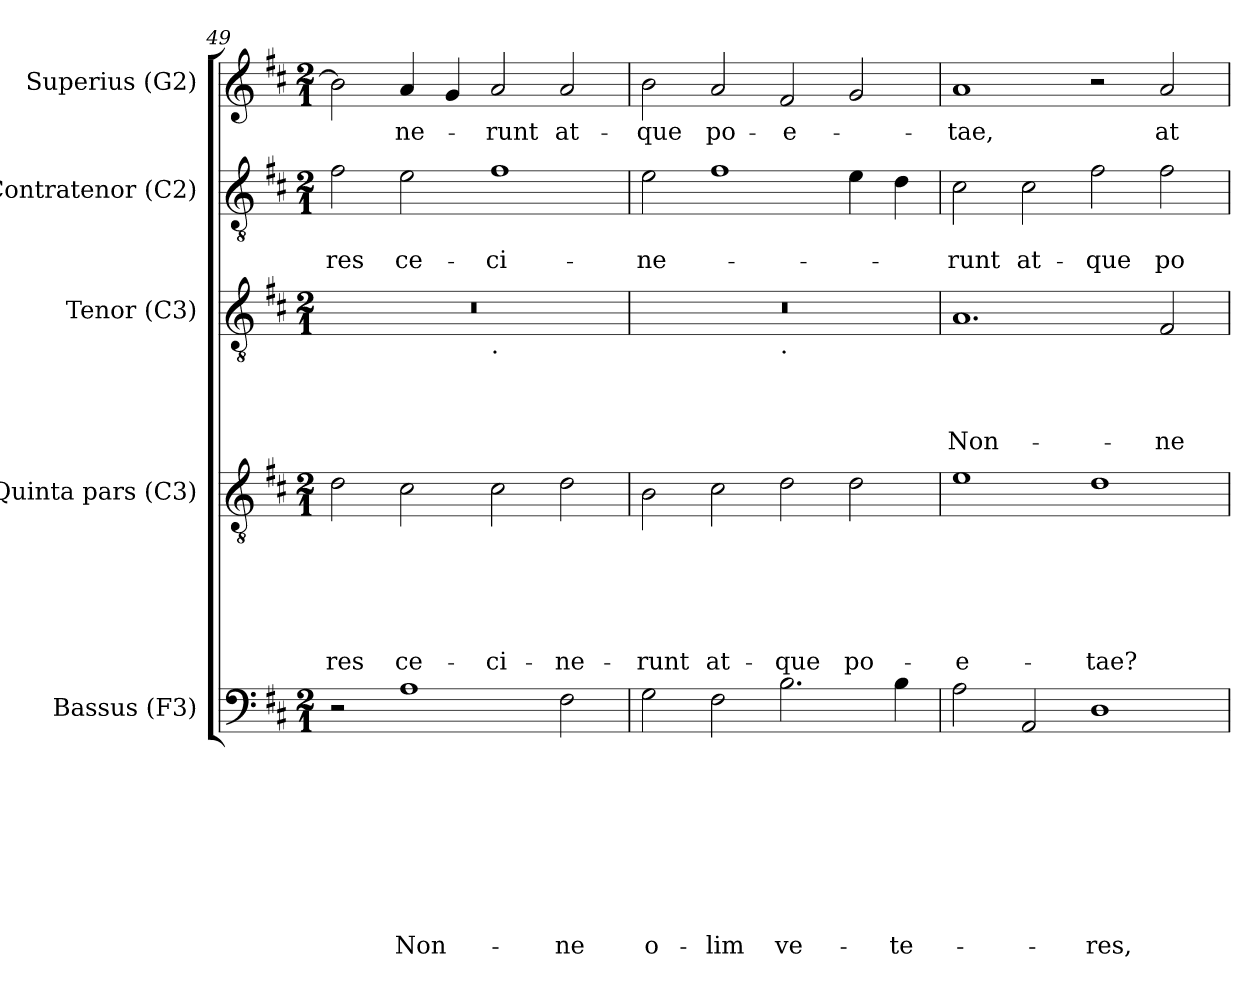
**kern	**text	**text	**text	**text	**text	**text	**text	**text	**text	**kern	**text	**text	**text	**text	**text	**text	**kern	**text	**text	**text	**text	**kern	**text	**text	**kern	**text
*part5	*part5	*part5	*part5	*part5	*part5	*part5	*part5	*part5	*part5	*part4	*part4	*part4	*part4	*part4	*part4	*part4	*part3	*part3	*part3	*part3	*part3	*part2	*part2	*part2	*part1	*part1
*staff5	*staff5	*staff5	*staff5	*staff5	*staff5	*staff5	*staff5	*staff5	*staff5	*staff4	*staff4	*staff4	*staff4	*staff4	*staff4	*staff4	*staff3	*staff3	*staff3	*staff3	*staff3	*staff2	*staff2	*staff2	*staff1	*staff1
*I"Bassus (F3)	*	*	*	*	*	*	*	*	*	*I"Quinta pars (C3)	*	*	*	*	*	*	*I"Tenor (C3)	*	*	*	*	*I"Contratenor (C2)	*	*	*I"Superius (G2)	*
*I'B.	*	*	*	*	*	*	*	*	*	*I'QP.	*	*	*	*	*	*	*I'T.	*	*	*	*	*I'C.	*	*	*I'S.	*
!!LO:PB:g=z
*clefF4	*	*	*	*	*	*	*	*	*	*clefGv2	*	*	*	*	*	*	*clefGv2	*	*	*	*	*clefGv2	*	*	*clefG2	*
*k[f#c#]	*	*	*	*	*	*	*	*	*	*k[f#c#]	*	*	*	*	*	*	*k[f#c#]	*	*	*	*	*k[f#c#]	*	*	*k[f#c#]	*
*D:	*	*	*	*	*	*	*	*	*	*D:	*	*	*	*	*	*	*D:	*	*	*	*	*D:	*	*	*D:	*
*M2/1	*	*	*	*	*	*	*	*	*	*M2/1	*	*	*	*	*	*	*M2/1	*	*	*	*	*M2/1	*	*	*M2/1	*
=49	=49	=49	=49	=49	=49	=49	=49	=49	=49	=49	=49	=49	=49	=49	=49	=49	=49	=49	=49	=49	=49	=49	=49	=49	=49	=49
!	!	!	!	!	!	!	!	!	!	!	!	!	!	!	!	!LO:LY:b	!	!	!	!	!	!	!	!LO:LY:b	!	!
*	*	*	*	*	*	*	*	*	*	*	*	*	*	*	*	*	*^	*	*	*	*	*	*	*	*	*
2r	.	.	.	.	.	.	.	.	.	2d\	.	.	.	.	.	-res	0r	1ryy	.	.	.	.	2f#\	.	-res	2b\]	.
!	!	!	!	!	!	!	!	!	!LO:LY:b	!	!	!	!	!	!	!LO:LY:b	!	!	!	!	!	!	!	!	!LO:LY:b	!	!LO:LY:b
1A	.	.	.	.	.	.	.	.	Non-	2c#\	.	.	.	.	.	ce-	.	.	.	.	.	.	2e\	.	ce-	4a/	-ne-
.	.	.	.	.	.	.	.	.	.	.	.	.	.	.	.	.	.	.	.	.	.	.	.	.	.	4g/	.
!	!	!	!	!	!	!	!	!	!	!	!	!	!	!	!	!	!	!LO:TX:b:t=.	!	!	!	!	!	!	!	!	!
!	!	!	!	!	!	!	!	!	!	!	!	!	!	!	!	!LO:LY:b	!	!	!	!	!	!	!	!	!LO:LY:b	!	!LO:LY:b
.	.	.	.	.	.	.	.	.	.	2c#\	.	.	.	.	.	-ci-	.	1ryy	.	.	.	.	1f#	.	-ci-	2a/	-runt
!	!	!	!	!	!	!	!	!	!LO:LY:b	!	!	!	!	!	!	!LO:LY:b	!	!	!	!	!	!	!	!	!	!	!LO:LY:b
2F#\	.	.	.	.	.	.	.	.	-ne	2d\	.	.	.	.	.	-ne-	.	.	.	.	.	.	.	.	.	2a/	at-
=50	=50	=50	=50	=50	=50	=50	=50	=50	=50	=50	=50	=50	=50	=50	=50	=50	=50	=50	=50	=50	=50	=50	=50	=50	=50	=50	=50
!	!	!	!	!	!	!	!	!	!LO:LY:b	!	!	!	!	!	!	!LO:LY:b	!	!	!	!	!	!	!	!	!LO:LY:b	!	!LO:LY:b
2G\	.	.	.	.	.	.	.	.	o-	2B\	.	.	.	.	.	-runt	0r	1ryy	.	.	.	.	2e\	.	-ne-	2b\	-que
!	!	!	!	!	!	!	!	!	!LO:LY:b	!	!	!	!	!	!	!LO:LY:b	!	!	!	!	!	!	!	!	!	!	!LO:LY:b
2F#\	.	.	.	.	.	.	.	.	-lim	2c#\	.	.	.	.	.	at-	.	.	.	.	.	.	1f#	.	.	2a/	po-
!	!	!	!	!	!	!	!	!	!	!	!	!	!	!	!	!	!	!LO:TX:b:t=.	!	!	!	!	!	!	!	!	!
!	!	!	!	!	!	!	!	!	!LO:LY:b	!	!	!	!	!	!	!LO:LY:b	!	!	!	!	!	!	!	!	!	!	!LO:LY:b:rj
2.B\	.	.	.	.	.	.	.	.	ve-	2d\	.	.	.	.	.	-que	.	1ryy	.	.	.	.	.	.	.	2f#/	-e-
!	!	!	!	!	!	!	!	!	!	!	!	!	!	!	!	!LO:LY:b	!	!	!	!	!	!	!	!	!	!	!
.	.	.	.	.	.	.	.	.	.	2d\	.	.	.	.	.	po-	.	.	.	.	.	.	4e\	.	.	2g/	.
!	!	!	!	!	!	!	!	!	!LO:LY:b	!	!	!	!	!	!	!	!	!	!	!	!	!	!	!	!	!	!
4B\	.	.	.	.	.	.	.	.	-te-	.	.	.	.	.	.	.	.	.	.	.	.	.	4d\	.	.	.	.
=51	=51	=51	=51	=51	=51	=51	=51	=51	=51	=51	=51	=51	=51	=51	=51	=51	=51	=51	=51	=51	=51	=51	=51	=51	=51	=51	=51
!	!	!	!	!	!	!	!	!	!	!	!	!	!	!	!	!LO:LY:b:rj	!	!	!	!	!	!LO:LY:b	!	!	!LO:LY:b	!	!LO:LY:b
*	*	*	*	*	*	*	*	*	*	*	*	*	*	*	*	*	*v	*v	*	*	*	*	*	*	*	*	*
2A\	.	.	.	.	.	.	.	.	.	1e	.	.	.	.	.	-e-	1.A	.	.	.	Non-	2c#\	.	-runt	1a	-tae,
!	!	!	!	!	!	!	!	!	!	!	!	!	!	!	!	!	!	!	!	!	!	!	!	!LO:LY:b	!	!
2AA/	.	.	.	.	.	.	.	.	.	.	.	.	.	.	.	.	.	.	.	.	.	2c#\	.	at-	.	.
!	!	!	!	!	!	!	!	!	!LO:LY:b	!	!	!	!	!	!	!LO:LY:b	!	!	!	!	!	!	!	!LO:LY:b	!	!
1D	.	.	.	.	.	.	.	.	-res,	1d	.	.	.	.	.	-tae?	.	.	.	.	.	2f#\	.	-que	2r	.
!	!	!	!	!	!	!	!	!	!	!	!	!	!	!	!	!	!	!	!	!	!LO:LY:b	!	!	!LO:LY:b	!	!LO:LY:b
.	.	.	.	.	.	.	.	.	.	.	.	.	.	.	.	.	2F#/	.	.	.	-ne	2f#\	.	po-	2a/	at-
=	=	=	=	=	=	=	=	=	=	=	=	=	=	=	=	=	=	=	=	=	=	=	=	=	=	=
*-	*-	*-	*-	*-	*-	*-	*-	*-	*-	*-	*-	*-	*-	*-	*-	*-	*-	*-	*-	*-	*-	*-	*-	*-	*-	*-
